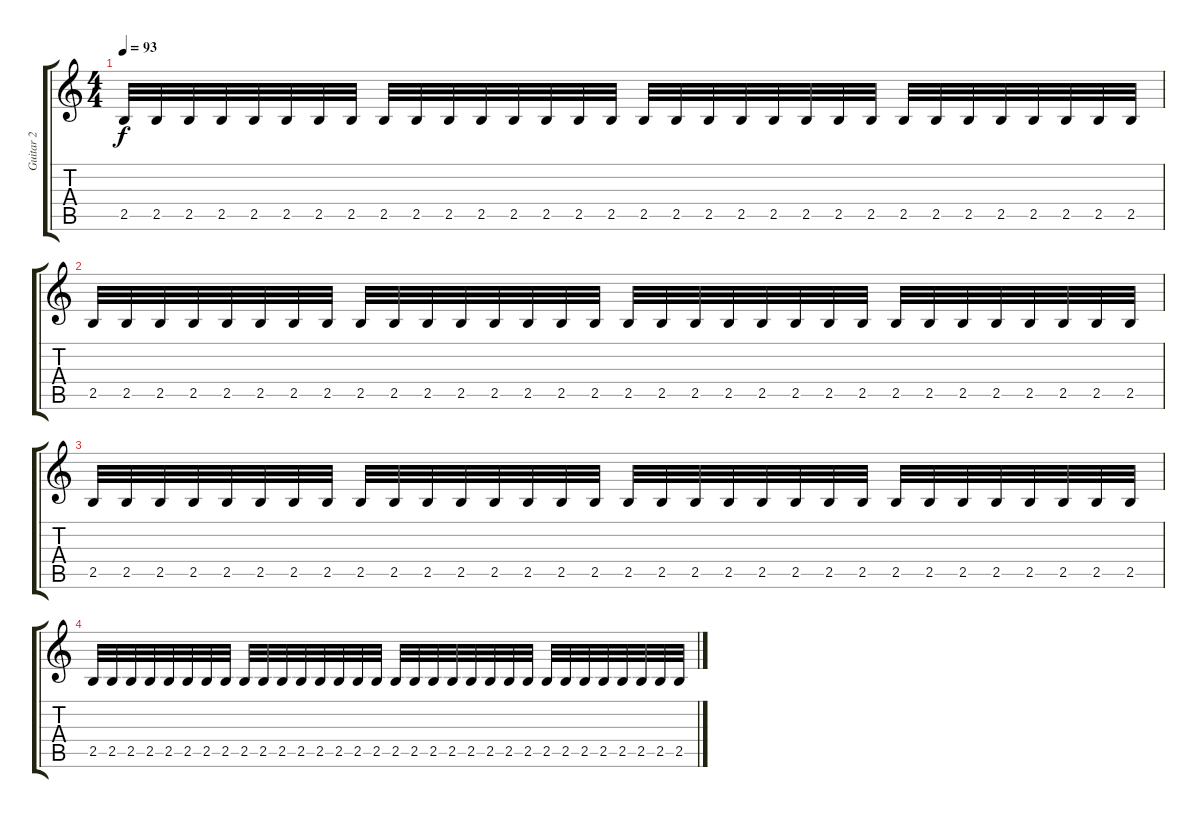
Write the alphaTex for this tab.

\track ("Guitar 2" "Guitar 2") {instrument distortionguitar}
\staff {score tabs}
\tuning (E4 B3 G3 D3 A2 D2) {hide}
\ts (4 4)
\tempo 93
\clef g2
\ks c
2.5.32{dy f volume 0} 2.5.32{volume 13} 2.5.32 2.5.32 2.5.32 2.5.32 2.5.32 2.5.32 2.5.32 2.5.32 2.5.32 2.5.32 2.5.32 2.5.32 2.5.32 2.5.32 2.5.32 2.5.32 2.5.32 2.5.32 2.5.32 2.5.32 2.5.32 2.5.32 2.5.32 2.5.32 2.5.32 2.5.32 2.5.32 2.5.32 2.5.32 2.5.32 |
2.5.32{volume 1} 2.5.32 2.5.32 2.5.32 2.5.32 2.5.32 2.5.32 2.5.32 2.5.32 2.5.32 2.5.32 2.5.32 2.5.32 2.5.32 2.5.32 2.5.32 2.5.32 2.5.32 2.5.32 2.5.32 2.5.32 2.5.32 2.5.32 2.5.32 2.5.32 2.5.32 2.5.32 2.5.32 2.5.32 2.5.32 2.5.32 2.5.32 |
2.5.32{volume 0} 2.5.32{volume 13} 2.5.32 2.5.32 2.5.32 2.5.32 2.5.32 2.5.32 2.5.32 2.5.32 2.5.32 2.5.32 2.5.32 2.5.32 2.5.32 2.5.32 2.5.32 2.5.32 2.5.32 2.5.32 2.5.32 2.5.32 2.5.32 2.5.32 2.5.32 2.5.32 2.5.32 2.5.32 2.5.32 2.5.32 2.5.32 2.5.32 |
2.5.32{volume 1} 2.5.32 2.5.32 2.5.32 2.5.32 2.5.32 2.5.32 2.5.32 2.5.32 2.5.32 2.5.32 2.5.32 2.5.32 2.5.32 2.5.32 2.5.32 2.5.32 2.5.32 2.5.32 2.5.32 2.5.32 2.5.32 2.5.32 2.5.32 2.5.32 2.5.32 2.5.32 2.5.32 2.5.32 2.5.32 2.5.32 2.5.32
